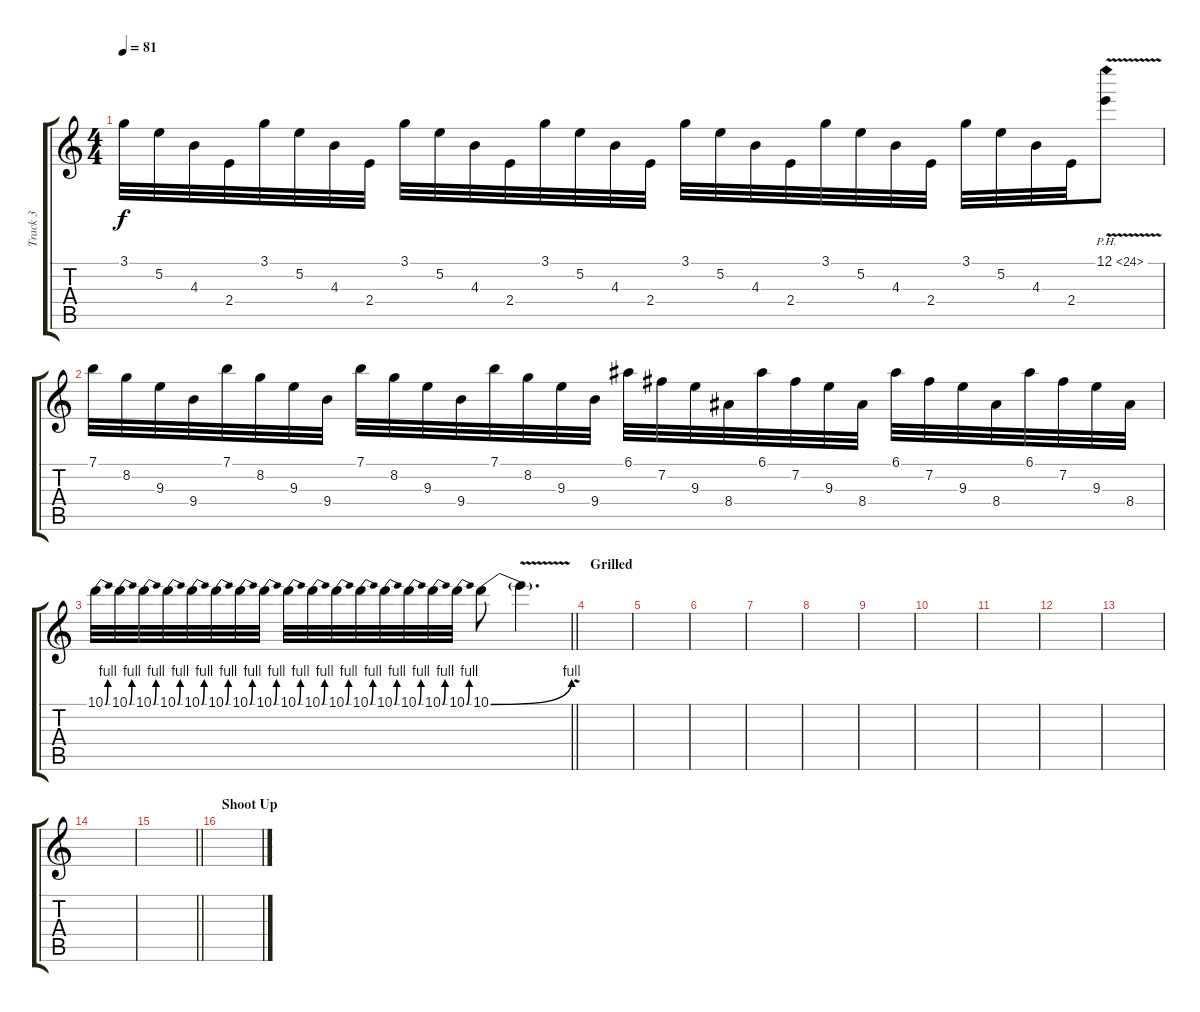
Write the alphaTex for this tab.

\track ("Track 3" "Track 3") {instrument distortionguitar}
\staff {score tabs}
\tuning (E4 B3 G3 D3 A2 E2) {hide}
\ts (4 4)
\tempo 81
\clef g2
\ks c
3.1.32{dy f} 5.2.32 4.3.32 2.4.32 3.1.32 5.2.32 4.3.32 2.4.32 3.1.32 5.2.32 4.3.32 2.4.32 3.1.32 5.2.32 4.3.32 2.4.32 3.1.32 5.2.32 4.3.32 2.4.32 3.1.32 5.2.32 4.3.32 2.4.32 3.1.32 5.2.32 4.3.32 2.4.32 12.1{ph 12 v}.8 |
7.1.32 8.2.32 9.3.32 9.4.32 7.1.32 8.2.32 9.3.32 9.4.32 7.1.32 8.2.32 9.3.32 9.4.32 7.1.32 8.2.32 9.3.32 9.4.32 6.1.32 7.2.32 9.3.32 8.4.32 6.1.32 7.2.32 9.3.32 8.4.32 6.1.32 7.2.32 9.3.32 8.4.32 6.1.32 7.2.32 9.3.32 8.4.32 |
\barLineRight lightlight
10.1{be (bend 0 0 60 4)}.32 10.1{be (bend 0 0 60 4)}.32 10.1{be (bend 0 0 60 4)}.32 10.1{be (bend 0 0 60 4)}.32 10.1{be (bend 0 0 60 4)}.32 10.1{be (bend 0 0 60 4)}.32 10.1{be (bend 0 0 60 4)}.32 10.1{be (bend 0 0 60 4)}.32 10.1{be (bend 0 0 60 4)}.32 10.1{be (bend 0 0 60 4)}.32 10.1{be (bend 0 0 60 4)}.32 10.1{be (bend 0 0 60 4)}.32 10.1{be (bend 0 0 60 4)}.32 10.1{be (bend 0 0 60 4)}.32 10.1{be (bend 0 0 60 4)}.32 10.1{be (bend 0 0 60 4)}.32 10.1{be (bend 0 0 60 4)}.8 10.1{v t}.4{d} |
\section ("" "Grilled")
|
|
|
|
|
|
|
|
|
|
|
\barLineRight lightlight
|
\section ("" "Shoot Up")
